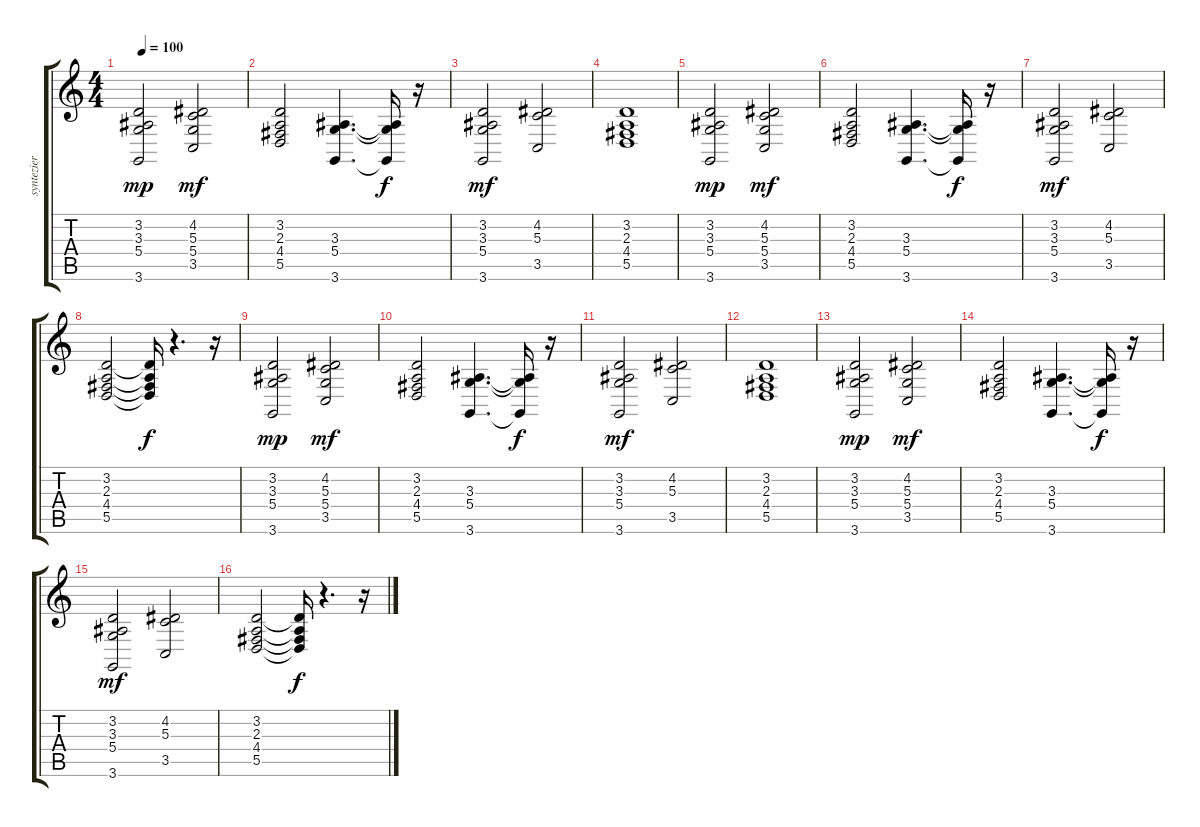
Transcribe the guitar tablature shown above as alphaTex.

\track ("syntezier" "syntezier") {instrument synthstrings1}
\staff {score tabs}
\tuning (E4 B3 G3 D3 A2 E2) {hide}
\ts (4 4)
\tempo 100
\clef g2
\ks c
(3.2 3.3 5.4 3.6).2{dy mp} (4.2 5.3 5.4 3.5).2{dy mf} |
(3.2 2.3 4.4 5.5).2 (3.3 5.4 3.6).4{d} (3.3{t} 5.4{t} 3.6{t}).16{dy f} r.16 |
(3.2 3.3 5.4 3.6).2{dy mf} (4.2 5.3 3.5).2 |
(3.2 2.3 4.4 5.5).1 |
(3.2 3.3 5.4 3.6).2{dy mp} (4.2 5.3 5.4 3.5).2{dy mf} |
(3.2 2.3 4.4 5.5).2 (3.3 5.4 3.6).4{d} (3.3{t} 5.4{t} 3.6{t}).16{dy f} r.16 |
(3.2 3.3 5.4 3.6).2{dy mf} (4.2 5.3 3.5).2 |
(3.2 2.3 4.4 5.5).2 (3.2{t} 2.3{t} 4.4{t} 5.5{t}).16{dy f} r.4{d} r.16 |
(3.2 3.3 5.4 3.6).2{dy mp} (4.2 5.3 5.4 3.5).2{dy mf} |
(3.2 2.3 4.4 5.5).2 (3.3 5.4 3.6).4{d} (3.3{t} 5.4{t} 3.6{t}).16{dy f} r.16 |
(3.2 3.3 5.4 3.6).2{dy mf} (4.2 5.3 3.5).2 |
(3.2 2.3 4.4 5.5).1 |
(3.2 3.3 5.4 3.6).2{dy mp} (4.2 5.3 5.4 3.5).2{dy mf} |
(3.2 2.3 4.4 5.5).2 (3.3 5.4 3.6).4{d} (3.3{t} 5.4{t} 3.6{t}).16{dy f} r.16 |
(3.2 3.3 5.4 3.6).2{dy mf} (4.2 5.3 3.5).2 |
(3.2 2.3 4.4 5.5).2 (3.2{t} 2.3{t} 4.4{t} 5.5{t}).16{dy f} r.4{d} r.16
